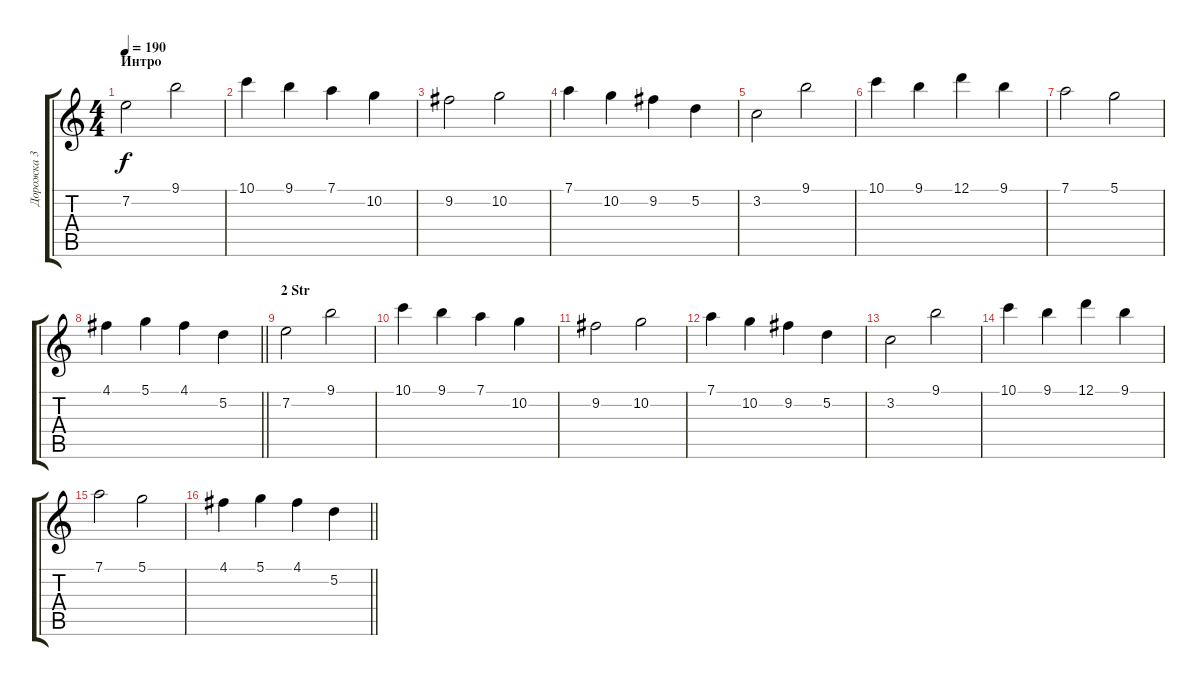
\track ("Дорожка 3" "Дорожка 3") {instrument distortionguitar}
\staff {score tabs}
\tuning (D4 A3 F3 C3 G2 C2) {hide}
\ts (4 4)
\section ("" "Интро")
\tempo 190
\clef g2
\ks c
7.2.2{dy f} 9.1.2 |
10.1.4 9.1.4 7.1.4 10.2.4 |
9.2.2 10.2.2 |
7.1.4 10.2.4 9.2.4 5.2.4 |
3.2.2 9.1.2 |
10.1.4 9.1.4 12.1.4 9.1.4 |
7.1.2 5.1.2 |
\barLineRight lightlight
4.1.4 5.1.4 4.1.4 5.2.4 |
\section ("" "2 Str")
7.2.2 9.1.2 |
10.1.4 9.1.4 7.1.4 10.2.4 |
9.2.2 10.2.2 |
7.1.4 10.2.4 9.2.4 5.2.4 |
3.2.2 9.1.2 |
10.1.4 9.1.4 12.1.4 9.1.4 |
7.1.2 5.1.2 |
\barLineRight lightlight
4.1.4 5.1.4 4.1.4 5.2.4
